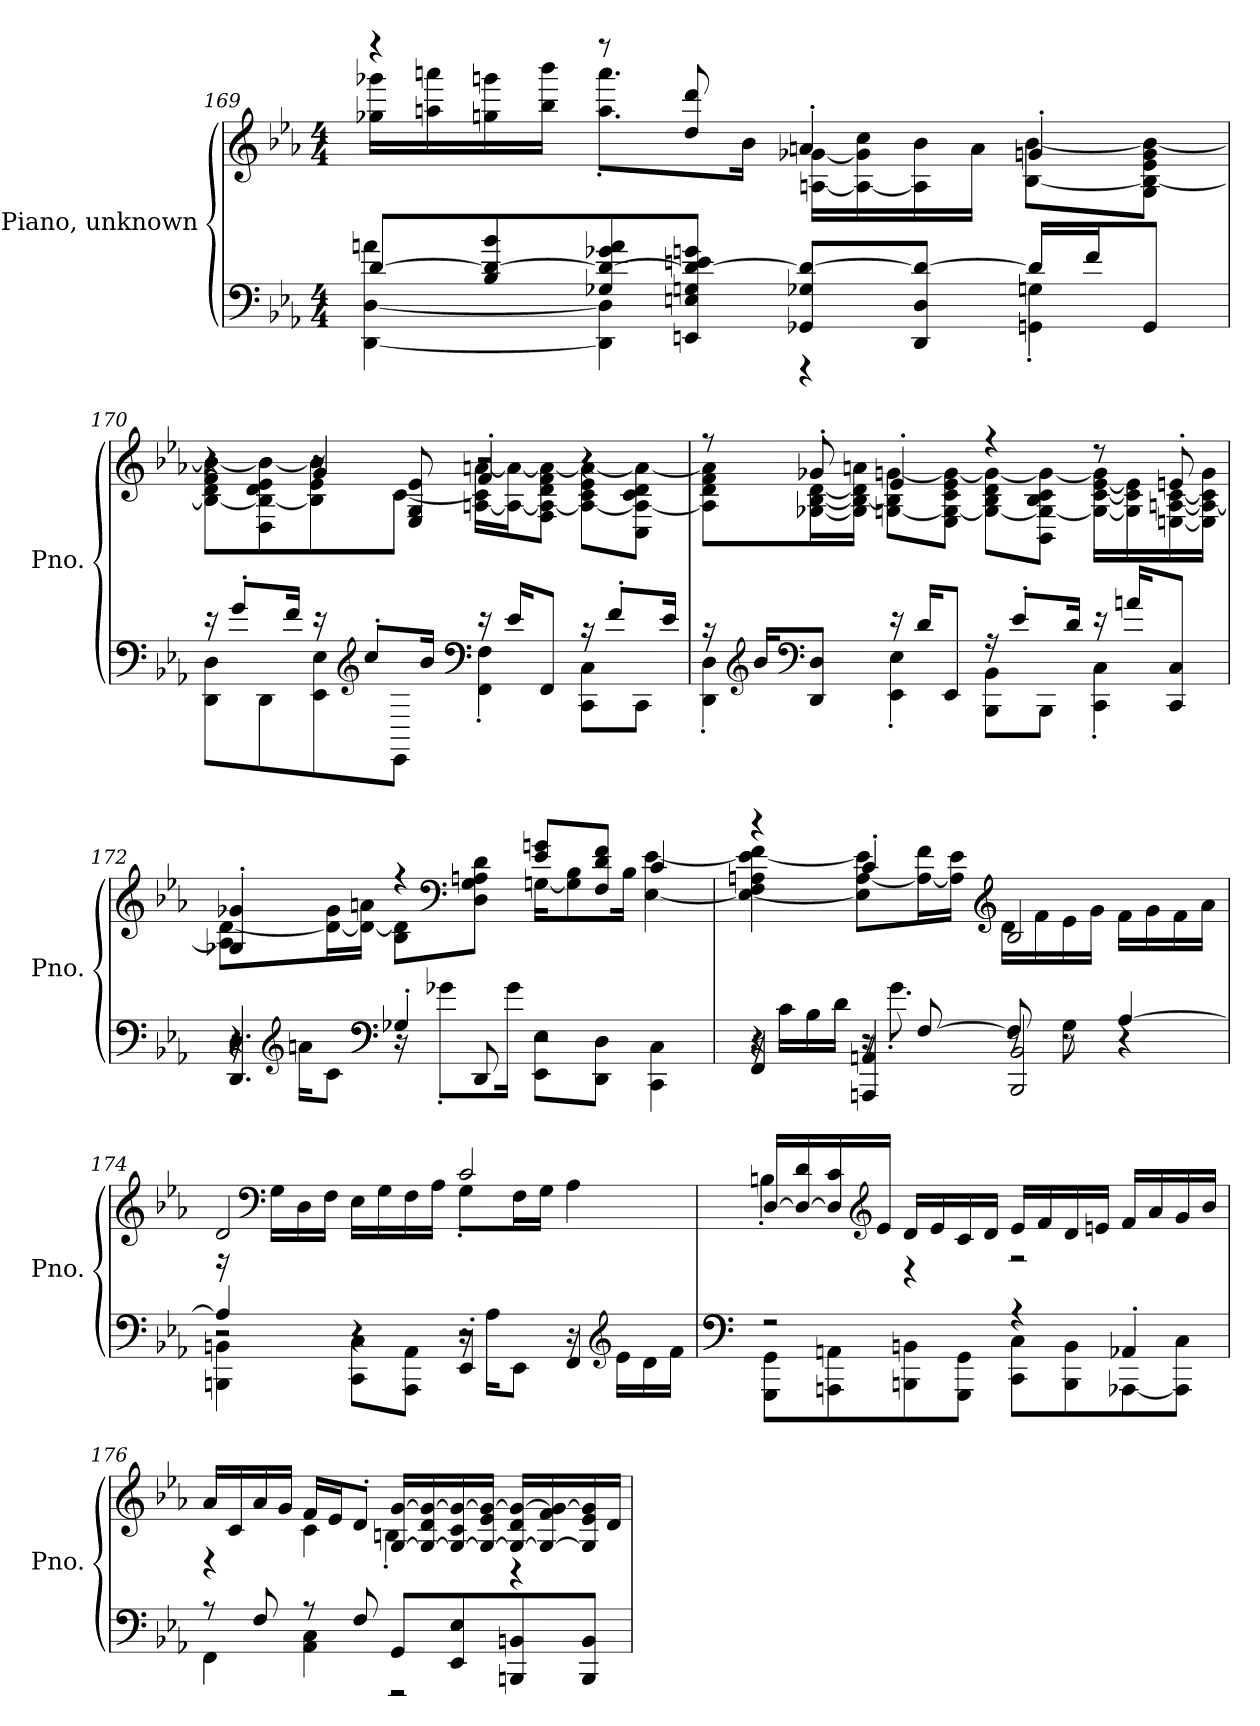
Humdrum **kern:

**kern	**kern
*part1	*part1
*staff2	*staff1
*I"Piano, unknown	*
*I'Pno.	*
!!LO:LB:g=z
*clefF4	*clefG2
*k[b-e-a-]	*k[b-e-a-]
*M4/4	*M4/4
=169	=169
*^	*^
[8d/L	[4DD\ [4D\ 4an\	4r	16gg-X\ 16ggg-X\LL
.	.	.	16aan\ 16aaan\
8B-/ 8d/_ 8b-/	.	.	16ggn\ 16gggn\
.	.	.	16bb-\ 16bbb-\JJ
8G-X/ 8d/_ 8g-X/ 8a/	4DD\] 4D\]	8r	8.aa\' 8.aaa\'L
8EEn/ 8En/ 8Gn/ 8d/_ 8en/ 8gn/J	.	8dd/ 8ddd/	.
.	.	.	16b-\Jk
8GG-X/ 8G-X/ 8d/_L	4r	4an'/	[16An\ [16g-X\LL
.	.	.	16A\_ 16g-\] 16cc\
8DD/ 8D/ 8d/_J	.	.	16A\] 16b-\
.	.	.	16a\JJ
16d/LL]	4GGn\' 4Gn\'	4gn'/	[8B-\ [8b-\L
16f/J	.	.	.
8GG/J	.	.	8G\ 8B-\_ 8e-\ 8g\ 8b-\_J
=170	=170	=170	=170
*	*	*	*^
16r	8DD\ 8D\L	4r	8B-\_ 8d\ 8f\ 8b-\_L	4r
8g'/L	.	.	.	.
.	8DD\	.	8D\ 8B-\_ 8d\ 8e-\ 8b-\_	.
16f/Jk	.	.	.	.
16r	8EE-\ 8E-\	4g/	8B-\] 8e-\ 8b-\]	8r
*clefG2	*	*	*	*
8cc'/L	.	.	.	.
.	8EE-\J	.	[8c\J	8E-/ 8G/ 8e-/
16b-/Jk	.	.	.	.
*clefF4	*	*	*	*
16r	4FF\' 4F\'	4f'/	[16An\ 16c\] [16an\LL	2r
16e-/KL	.	.	16A\_ 16a\_J	.
8FF/J	.	.	8F\ 8A\_ 8d\ 8f\ 8a\_J	.
16r	8CC\ 8C\L	4r	8A\_ 8c\ 8e-\ 8a\_L	.
8f'/L	.	.	.	.
.	8CC\J	.	8C\ 8A\_ 8c\ 8d\ 8a\_J	.
16e-/Jk	.	.	.	.
*	*	*	*v	*v
!!LO:LB:g=z
=171	=171	=171	=171
16r	4DD\' 4D\'	8r	8A\] 8d\ 8f\ 8a\]L
*clefG2	*	*	*
16b-/KL	.	.	.
*clefF4	*	*	*
8DD/ 8D/J	.	8g-X'/	[16G-X\ [16B-\ [16d\L
.	.	.	16G-\] 16B-\_ 16d\] 16an\JJ
16r	4EE-\' 4E-\'	4e-'/	[8Gn\ 8B-\] [8gn\L
16d/KL	.	.	.
8EE-/J	.	.	8E-\ 8G\_ 8c\ 8e-\ 8g\_J
16r	8BBB-\ 8BB-\L	4r	8G\_ 8B-\ 8d\ 8g\_L
8e-'/L	.	.	.
.	8BBB-\J	.	8BB-\ 8G\_ 8B-\ 8c\ 8g\_J
16d/Jk	.	.	.
16r	4CC\' 4C\'	8r	16G\_ [16c\ [16e-\ 16g\]LL
16an/KL	.	.	16G\] 16c\] 16e-\]
8CC/ 8C/J	.	8en'/	[16En\ [16An\ [16c\
.	.	.	16E\] 16A\_ 16c\] 16g\JJ
!!LO:LB:g=z	!!
=172	=172	=172	=172
*	*^	*	*
4r	16r	4.DD/ 4.D/	4G-X/' 4g-X/'	8A\] [8d\L
*clefG2	*	*	*	*
.	16an\KL	.	.	.
.	8c\J	.	.	16d\_ 16g-\L
.	.	.	.	16d\_ 16an\JJ
*clefF4	*	*	*	*
4G-X'/	16r	.	4r	8B-\ 8d\]L
.	8g-X'\L	.	.	.
*	*	*	*clefF4	*
.	.	8DD/	.	8D\ 8G-\ 8An\ 8d\J
.	16g-\Jk	.	.	.
2r	8EE-\ 8E-\L	2r	8e-/ 8gn/L	[16Gn\KL
.	.	.	.	8G\] 8B-\
.	8DD\ 8D\J	.	8F/ 8d/ 8f/J	.
.	.	.	.	16B-\Jk
.	4CC\ 4C\	.	4c/	[4E-\ [4e-\
=173	=173	=173	=173	=173
4r	16r	4FF/	4r	4E-\_ 4F\ 4An\ 4e-\_ 4f\
.	16c\LL	.	.	.
.	16B-\	.	.	.
.	16d\JJ	.	.	.
8r	16r	4AAAn/ 4AAn/	4c'/	8E-\] [8A\ 8e-\]L
.	8.g'\	.	.	.
[8F/	.	.	.	16A\_ 16f\L
.	.	.	.	16A\] 16e-\JJ
*	*	*	*clefG2	*
8F/]	8r	2BBB-/ 2BB-/	2B-/	16d\LL
.	.	.	.	16f\
8r	8G\	.	.	16e-\
.	.	.	.	16g\JJ
[4A-/	4r	.	.	16f\LL
.	.	.	.	16g\
.	.	.	.	16f\
.	.	.	.	16a-\JJ
!!LO:LB:g=z	!!
=174	=174	=174	=174	=174
4A-/]	4BBBn\ 4BBn\	2r	2d/	16r
*	*	*	*clefF4	*
.	.	.	.	16G\LL
.	.	.	.	16D\
.	.	.	.	16F\JJ
4r	8CC\ 8C\L	.	.	16E-\LL
.	.	.	.	16G\
.	8AAA-\ 8AA-\J	.	.	16F\
.	.	.	.	16A-\JJ
2r	16r	4EE-'/	2c/	8G'\L
.	16A-\KL	.	.	.
.	8EE-\J	.	.	16F\L
.	.	.	.	16G\JJ
.	16r	4FF/	.	4A-\
*clefG2	*	*	*	*
.	16e-\LL	.	.	.
.	16d\	.	.	.
.	16f\JJ	.	.	.
*v	*v	*v	*	*
=175	=175	=175
*clefF4	*	*
*^	*	*
2r	8GGG\ 8GG\L	[16D/LL	4Bn'\
.	.	16D/_ 16d/	.
.	8AAAn\ 8AAn\	16D/] 16c/	.
*	*	*clefG2	*
.	.	16e-/JJ	.
.	8BBBn\ 8BBn\	16d/LL	4r
.	.	16e-/	.
.	8GGG\ 8GG\J	16c/	.
.	.	16d/JJ	.
4r	8CC\ 8C\L	16e-/LL	2r
.	.	16f/	.
.	8BBB\ 8BB\	16d/	.
.	.	16en/JJ	.
4AA-X'/	[8AAA-X\	16f/LL	.
.	.	16a-/	.
.	8AAA-\] 8C\J	16g/	.
.	.	16b-/JJ	.
!!LO:PB:g=z	!!
=176	=176	=176	=176
8r	4FF\	16a-/LL	4r
.	.	16c/	.
8F/	.	16a-/	.
.	.	16g/JJ	.
8r	4AA-\ 4C\	16f/LL	4c\
.	.	16e-/J	.
8F/	.	8d'/J	.
8GG/L	2r	[16G/ [16g/LL	4Bn'\
.	.	16G/_ 16d/ 16g/_	.
8EE-/ 8E-/	.	16G/_ 16c/ 16g/_	.
.	.	16G/_ 16e-/ 16g/_JJ	.
8BBBn/ 8BBn/	.	16G/_ 16d/ 16g/_LL	4r
.	.	16G/_ 16f/ 16g/_	.
8BBB/ 8BB/J	.	16G/] 16e-/ 16g/]	.
.	.	16d/JJ	.
*v	*v	*	*
*	*v	*v
=	=
*-	*-
